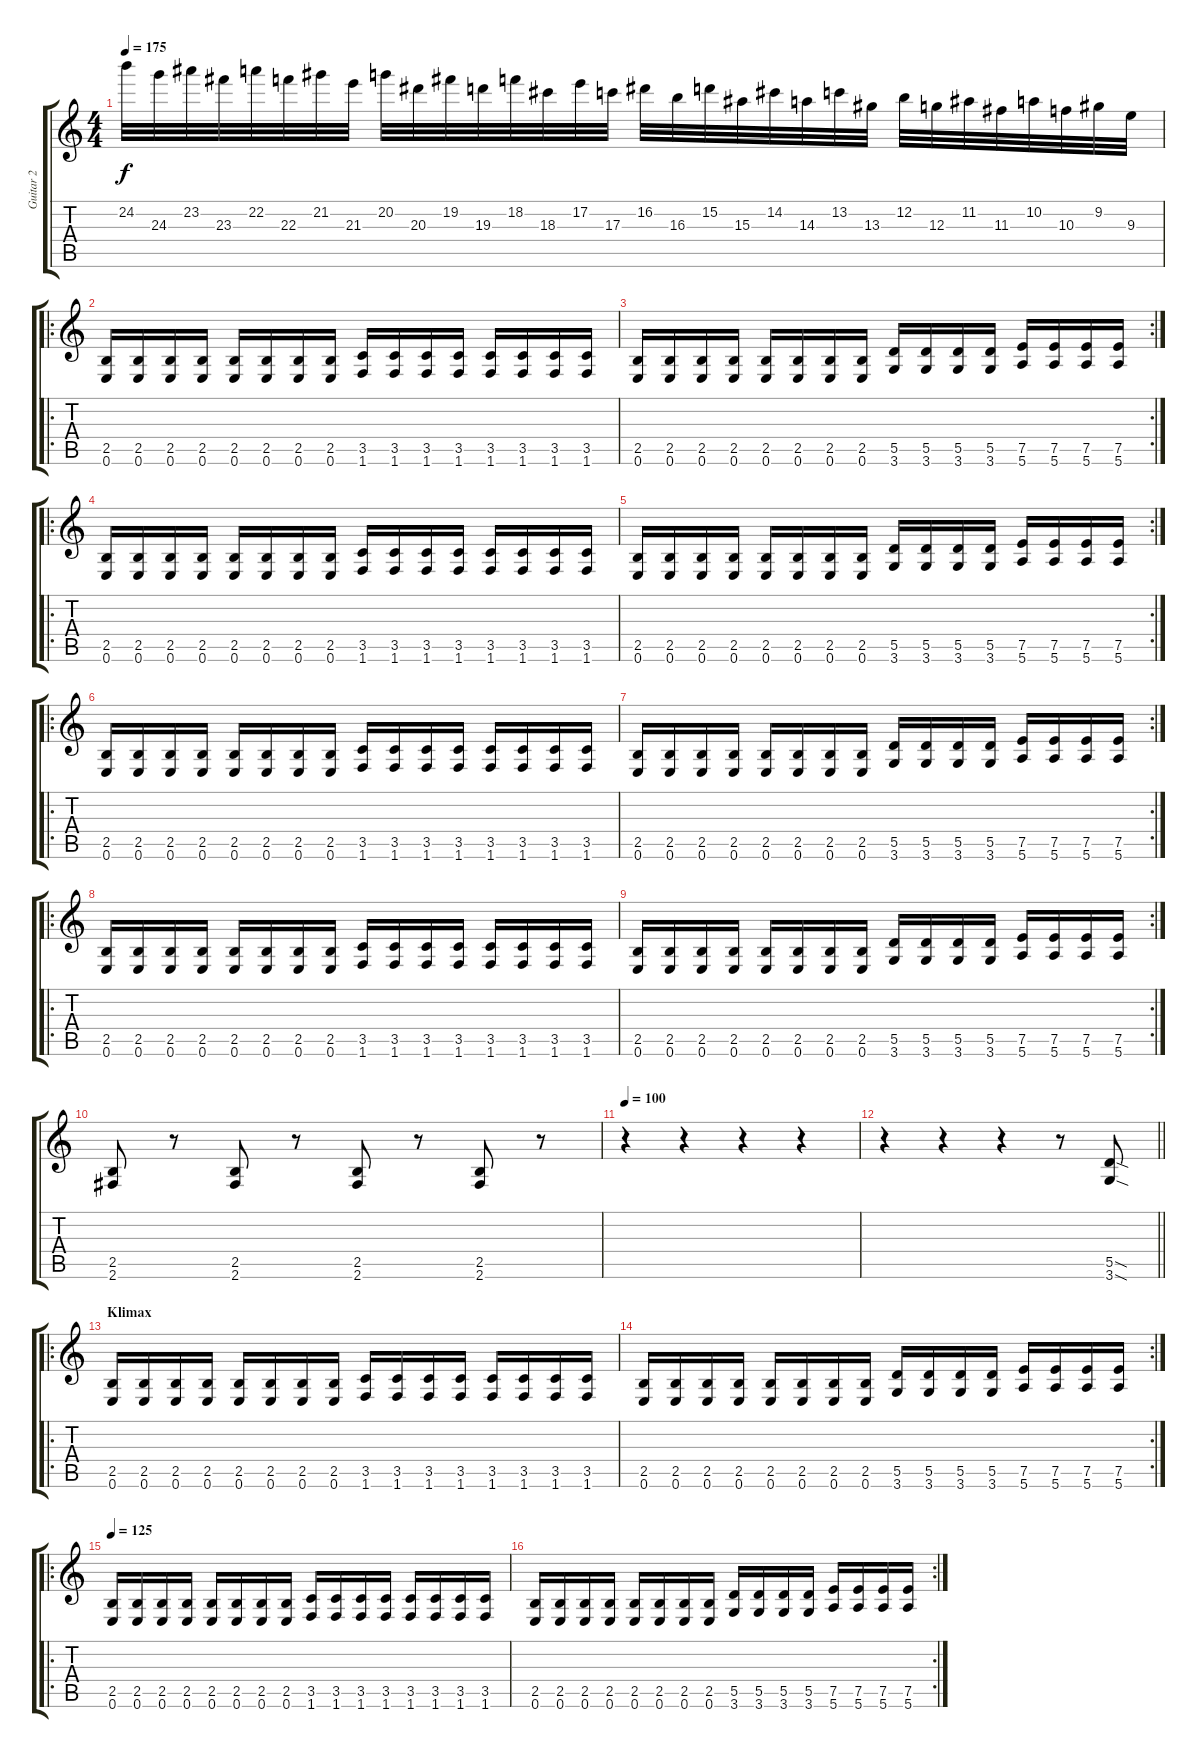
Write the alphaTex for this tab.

\track ("Guitar 2" "Guitar 2") {instrument distortionguitar}
\staff {score tabs}
\tuning (E4 B3 G3 D3 A2 E2) {hide}
\ts (4 4)
\tempo 175
\clef g2
\ks c
24.2.32{dy f} 24.3.32 23.2.32 23.3.32 22.2.32 22.3.32 21.2.32 21.3.32 20.2.32 20.3.32 19.2.32 19.3.32 18.2.32 18.3.32 17.2.32 17.3.32 16.2.32 16.3.32 15.2.32 15.3.32 14.2.32 14.3.32 13.2.32 13.3.32 12.2.32 12.3.32 11.2.32 11.3.32 10.2.32 10.3.32 9.2.32 9.3.32 |
\ro
(2.5 0.6).16 (2.5 0.6).16 (2.5 0.6).16 (2.5 0.6).16 (2.5 0.6).16 (2.5 0.6).16 (2.5 0.6).16 (2.5 0.6).16 (3.5 1.6).16 (3.5 1.6).16 (3.5 1.6).16 (3.5 1.6).16 (3.5 1.6).16 (3.5 1.6).16 (3.5 1.6).16 (3.5 1.6).16 |
\rc 2
(2.5 0.6).16 (2.5 0.6).16 (2.5 0.6).16 (2.5 0.6).16 (2.5 0.6).16 (2.5 0.6).16 (2.5 0.6).16 (2.5 0.6).16 (5.5 3.6).16 (5.5 3.6).16 (5.5 3.6).16 (5.5 3.6).16 (7.5 5.6).16 (7.5 5.6).16 (7.5 5.6).16 (7.5 5.6).16 |
\ro
(2.5 0.6).16 (2.5 0.6).16 (2.5 0.6).16 (2.5 0.6).16 (2.5 0.6).16 (2.5 0.6).16 (2.5 0.6).16 (2.5 0.6).16 (3.5 1.6).16 (3.5 1.6).16 (3.5 1.6).16 (3.5 1.6).16 (3.5 1.6).16 (3.5 1.6).16 (3.5 1.6).16 (3.5 1.6).16 |
\rc 2
(2.5 0.6).16 (2.5 0.6).16 (2.5 0.6).16 (2.5 0.6).16 (2.5 0.6).16 (2.5 0.6).16 (2.5 0.6).16 (2.5 0.6).16 (5.5 3.6).16 (5.5 3.6).16 (5.5 3.6).16 (5.5 3.6).16 (7.5 5.6).16 (7.5 5.6).16 (7.5 5.6).16 (7.5 5.6).16 |
\ro
(2.5 0.6).16 (2.5 0.6).16 (2.5 0.6).16 (2.5 0.6).16 (2.5 0.6).16 (2.5 0.6).16 (2.5 0.6).16 (2.5 0.6).16 (3.5 1.6).16 (3.5 1.6).16 (3.5 1.6).16 (3.5 1.6).16 (3.5 1.6).16 (3.5 1.6).16 (3.5 1.6).16 (3.5 1.6).16 |
\rc 2
(2.5 0.6).16 (2.5 0.6).16 (2.5 0.6).16 (2.5 0.6).16 (2.5 0.6).16 (2.5 0.6).16 (2.5 0.6).16 (2.5 0.6).16 (5.5 3.6).16 (5.5 3.6).16 (5.5 3.6).16 (5.5 3.6).16 (7.5 5.6).16 (7.5 5.6).16 (7.5 5.6).16 (7.5 5.6).16 |
\ro
(2.5 0.6).16 (2.5 0.6).16 (2.5 0.6).16 (2.5 0.6).16 (2.5 0.6).16 (2.5 0.6).16 (2.5 0.6).16 (2.5 0.6).16 (3.5 1.6).16 (3.5 1.6).16 (3.5 1.6).16 (3.5 1.6).16 (3.5 1.6).16 (3.5 1.6).16 (3.5 1.6).16 (3.5 1.6).16 |
\rc 2
(2.5 0.6).16 (2.5 0.6).16 (2.5 0.6).16 (2.5 0.6).16 (2.5 0.6).16 (2.5 0.6).16 (2.5 0.6).16 (2.5 0.6).16 (5.5 3.6).16 (5.5 3.6).16 (5.5 3.6).16 (5.5 3.6).16 (7.5 5.6).16 (7.5 5.6).16 (7.5 5.6).16 (7.5 5.6).16 |
(2.5 2.6).8 r.8 (2.5 2.6).8 r.8 (2.5 2.6).8 r.8 (2.5 2.6).8 r.8 |
\tempo 100
r.4 r.4 r.4 r.4 |
\barLineRight lightlight
r.4 r.4 r.4 r.8 (5.5{sod} 3.6{sod}).8 |
\ro
\section ("" "Klimax")
(2.5 0.6).16 (2.5 0.6).16 (2.5 0.6).16 (2.5 0.6).16 (2.5 0.6).16 (2.5 0.6).16 (2.5 0.6).16 (2.5 0.6).16 (3.5 1.6).16 (3.5 1.6).16 (3.5 1.6).16 (3.5 1.6).16 (3.5 1.6).16 (3.5 1.6).16 (3.5 1.6).16 (3.5 1.6).16 |
\rc 2
(2.5 0.6).16 (2.5 0.6).16 (2.5 0.6).16 (2.5 0.6).16 (2.5 0.6).16 (2.5 0.6).16 (2.5 0.6).16 (2.5 0.6).16 (5.5 3.6).16 (5.5 3.6).16 (5.5 3.6).16 (5.5 3.6).16 (7.5 5.6).16 (7.5 5.6).16 (7.5 5.6).16 (7.5 5.6).16 |
\ro
\tempo 125
(2.5 0.6).16 (2.5 0.6).16 (2.5 0.6).16 (2.5 0.6).16 (2.5 0.6).16 (2.5 0.6).16 (2.5 0.6).16 (2.5 0.6).16 (3.5 1.6).16 (3.5 1.6).16 (3.5 1.6).16 (3.5 1.6).16 (3.5 1.6).16 (3.5 1.6).16 (3.5 1.6).16 (3.5 1.6).16 |
\rc 2
(2.5 0.6).16 (2.5 0.6).16 (2.5 0.6).16 (2.5 0.6).16 (2.5 0.6).16 (2.5 0.6).16 (2.5 0.6).16 (2.5 0.6).16 (5.5 3.6).16 (5.5 3.6).16 (5.5 3.6).16 (5.5 3.6).16 (7.5 5.6).16 (7.5 5.6).16 (7.5 5.6).16 (7.5 5.6).16
